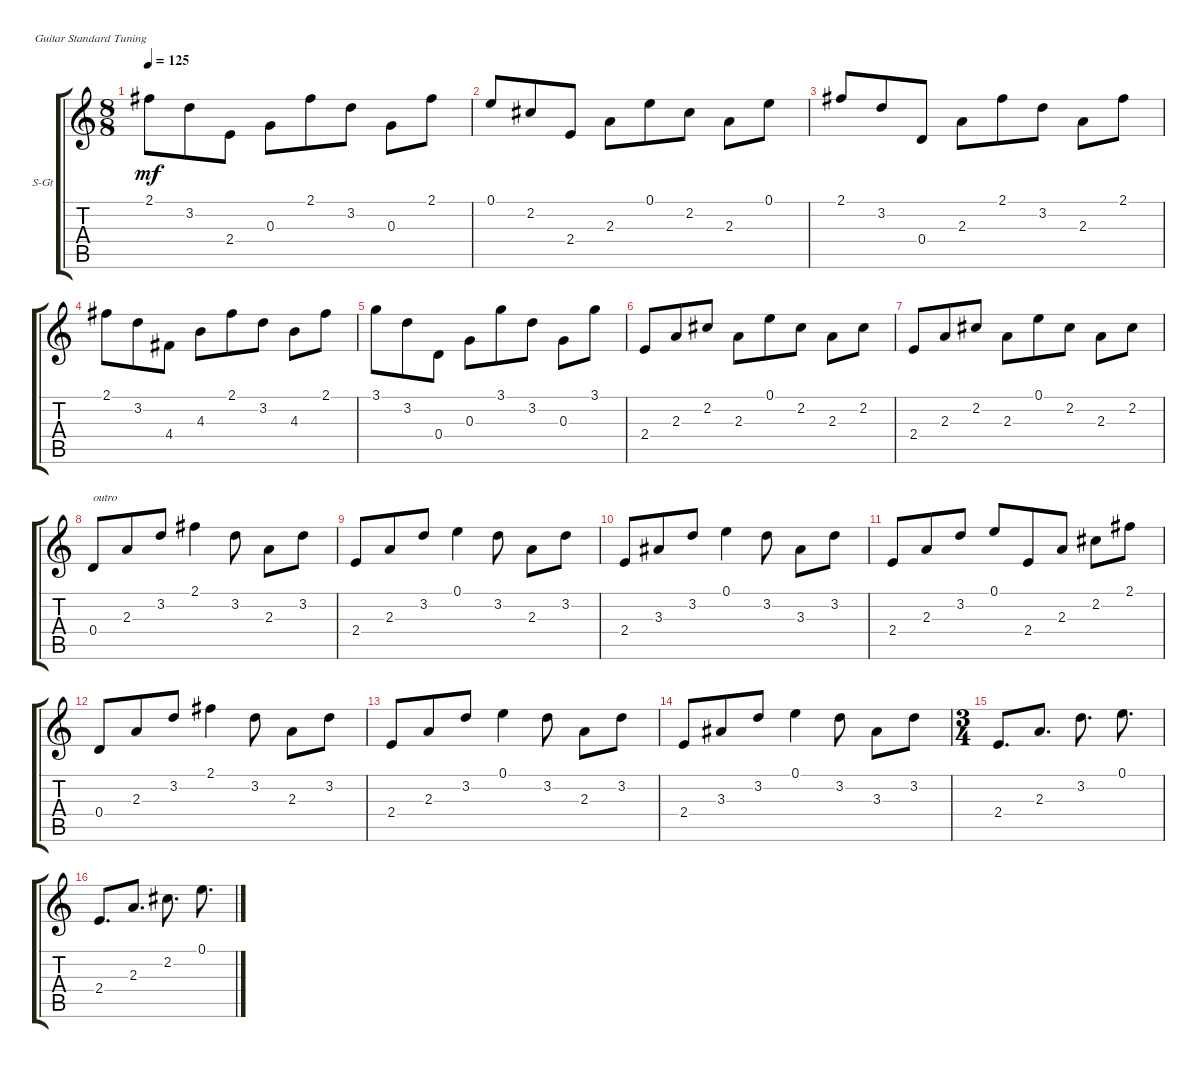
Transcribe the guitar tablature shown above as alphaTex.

\defaultSystemsLayout 4
\bracketExtendMode groupsimilarinstruments
\firstSystemTrackNameOrientation horizontal
\otherSystemsTrackNameOrientation horizontal
\track ("Steel Guitar" "S-Gt") {instrument acousticguitarsteel}
\staff {score tabs}
\tuning (E4 B3 G3 D3 A2 E2)
\ts (8 8)
\tempo 125
\clef g2
\ks c
2.1.8{dy mf} 3.2.8 2.4.8 0.3.8 2.1.8 3.2.8 0.3.8 2.1.8 |
0.1.8 2.2.8 2.4.8 2.3.8 0.1.8 2.2.8 2.3.8 0.1.8 |
2.1.8 3.2.8 0.4.8 2.3.8 2.1.8 3.2.8 2.3.8 2.1.8 |
2.1.8 3.2.8 4.4.8 4.3.8 2.1.8 3.2.8 4.3.8 2.1.8 |
3.1.8 3.2.8 0.4.8 0.3.8 3.1.8 3.2.8 0.3.8 3.1.8 |
2.4.8 2.3.8 2.2.8 2.3.8 0.1.8 2.2.8 2.3.8 2.2.8 |
2.4.8 2.3.8 2.2.8 2.3.8 0.1.8 2.2.8 2.3.8 2.2.8 |
0.4.8{txt "outro"} 2.3.8 3.2.8 2.1.4 3.2.8 2.3.8 3.2.8 |
2.4.8 2.3.8 3.2.8 0.1.4 3.2.8 2.3.8 3.2.8 |
2.4.8 3.3.8 3.2.8 0.1.4 3.2.8 3.3.8 3.2.8 |
2.4.8 2.3.8 3.2.8 0.1.8 2.4.8 2.3.8 2.2.8 2.1.8 |
0.4.8 2.3.8 3.2.8 2.1.4 3.2.8 2.3.8 3.2.8 |
2.4.8 2.3.8 3.2.8 0.1.4 3.2.8 2.3.8 3.2.8 |
2.4.8 3.3.8 3.2.8 0.1.4 3.2.8 3.3.8 3.2.8 |
\ts (3 4)
2.4.8{d} 2.3.8{d} 3.2.8{d} 0.1.8{d} |
2.4.8{d} 2.3.8{d} 2.2.8{d} 0.1.8{d}
